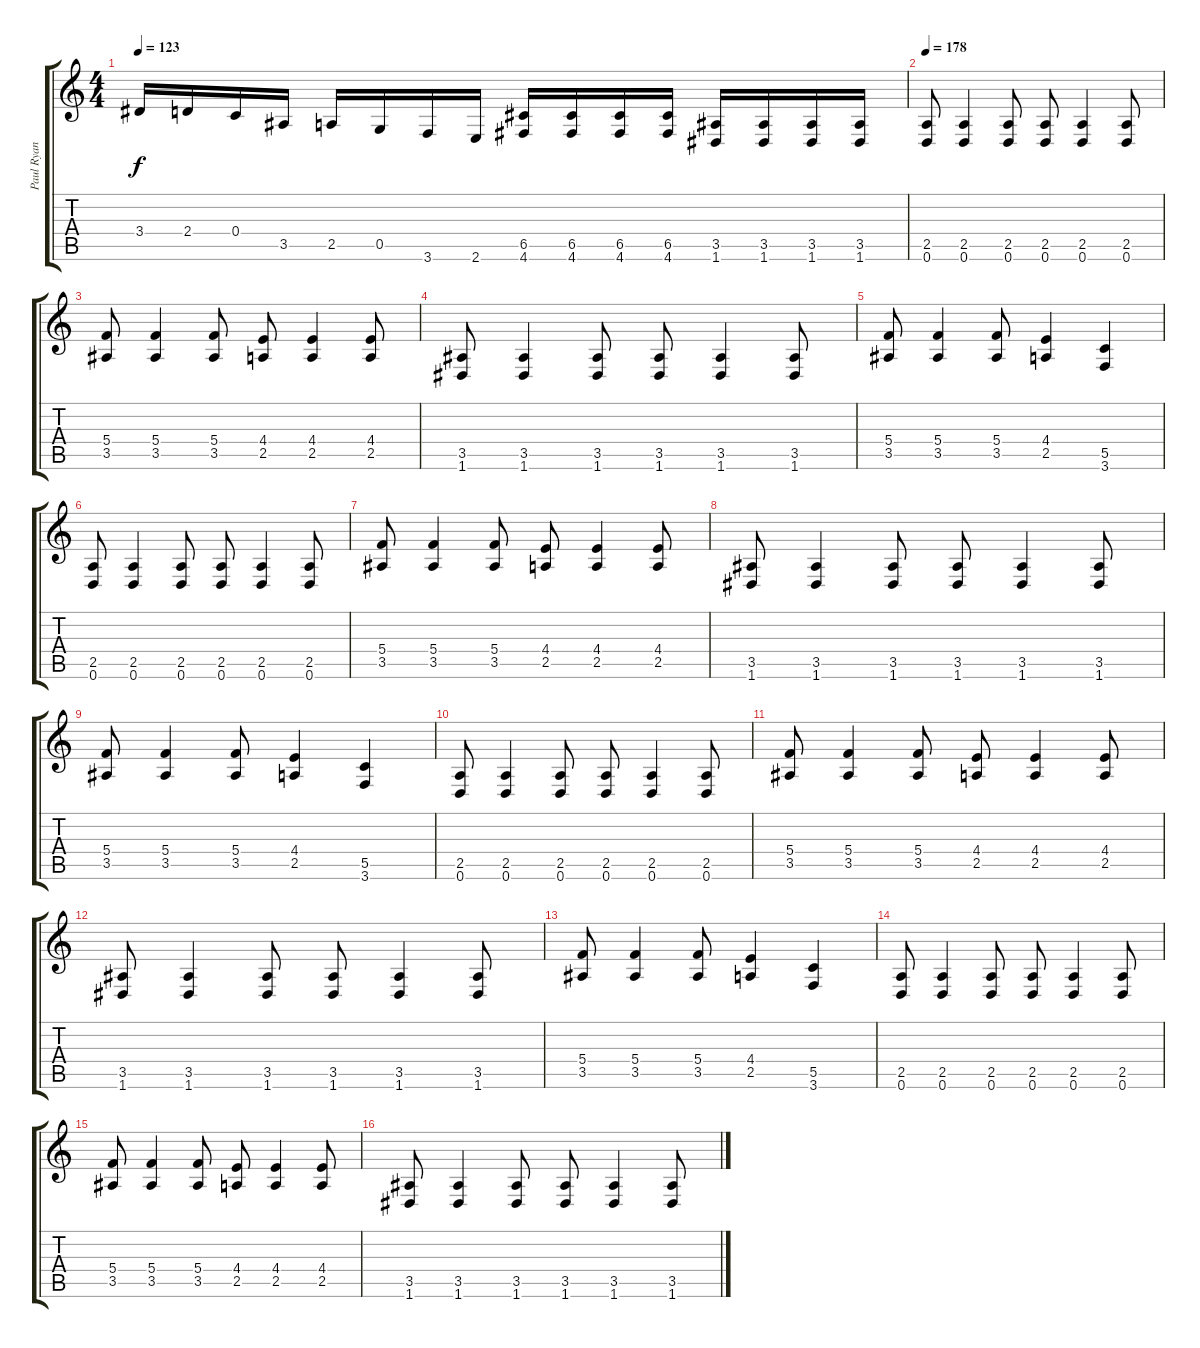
\track ("Paul Ryan (Guitar)" "Paul Ryan ") {instrument distortionguitar}
\staff {score tabs}
\tuning (D4 A3 F3 C3 G2 D2) {hide}
\ts (4 4)
\tempo 123
\clef g2
\ks c
3.4.16{dy f} 2.4.16 0.4.16 3.5.16 2.5.16 0.5.16 3.6.16 2.6.16 (6.5 4.6).16 (6.5 4.6).16 (6.5 4.6).16 (6.5 4.6).16 (3.5 1.6).16 (3.5 1.6).16 (3.5 1.6).16 (3.5 1.6).16 |
\tempo 178
(2.5 0.6).8 (2.5 0.6).4 (2.5 0.6).8 (2.5 0.6).8 (2.5 0.6).4 (2.5 0.6).8 |
(5.4 3.5).8 (5.4 3.5).4 (5.4 3.5).8 (4.4 2.5).8 (4.4 2.5).4 (4.4 2.5).8 |
(3.5 1.6).8 (3.5 1.6).4 (3.5 1.6).8 (3.5 1.6).8 (3.5 1.6).4 (3.5 1.6).8 |
(5.4 3.5).8 (5.4 3.5).4 (5.4 3.5).8 (4.4 2.5).4 (5.5 3.6).4 |
(2.5 0.6).8 (2.5 0.6).4 (2.5 0.6).8 (2.5 0.6).8 (2.5 0.6).4 (2.5 0.6).8 |
(5.4 3.5).8 (5.4 3.5).4 (5.4 3.5).8 (4.4 2.5).8 (4.4 2.5).4 (4.4 2.5).8 |
(3.5 1.6).8 (3.5 1.6).4 (3.5 1.6).8 (3.5 1.6).8 (3.5 1.6).4 (3.5 1.6).8 |
(5.4 3.5).8 (5.4 3.5).4 (5.4 3.5).8 (4.4 2.5).4 (5.5 3.6).4 |
(2.5 0.6).8 (2.5 0.6).4 (2.5 0.6).8 (2.5 0.6).8 (2.5 0.6).4 (2.5 0.6).8 |
(5.4 3.5).8 (5.4 3.5).4 (5.4 3.5).8 (4.4 2.5).8 (4.4 2.5).4 (4.4 2.5).8 |
(3.5 1.6).8 (3.5 1.6).4 (3.5 1.6).8 (3.5 1.6).8 (3.5 1.6).4 (3.5 1.6).8 |
(5.4 3.5).8 (5.4 3.5).4 (5.4 3.5).8 (4.4 2.5).4 (5.5 3.6).4 |
(2.5 0.6).8 (2.5 0.6).4 (2.5 0.6).8 (2.5 0.6).8 (2.5 0.6).4 (2.5 0.6).8 |
(5.4 3.5).8 (5.4 3.5).4 (5.4 3.5).8 (4.4 2.5).8 (4.4 2.5).4 (4.4 2.5).8 |
(3.5 1.6).8 (3.5 1.6).4 (3.5 1.6).8 (3.5 1.6).8 (3.5 1.6).4 (3.5 1.6).8
